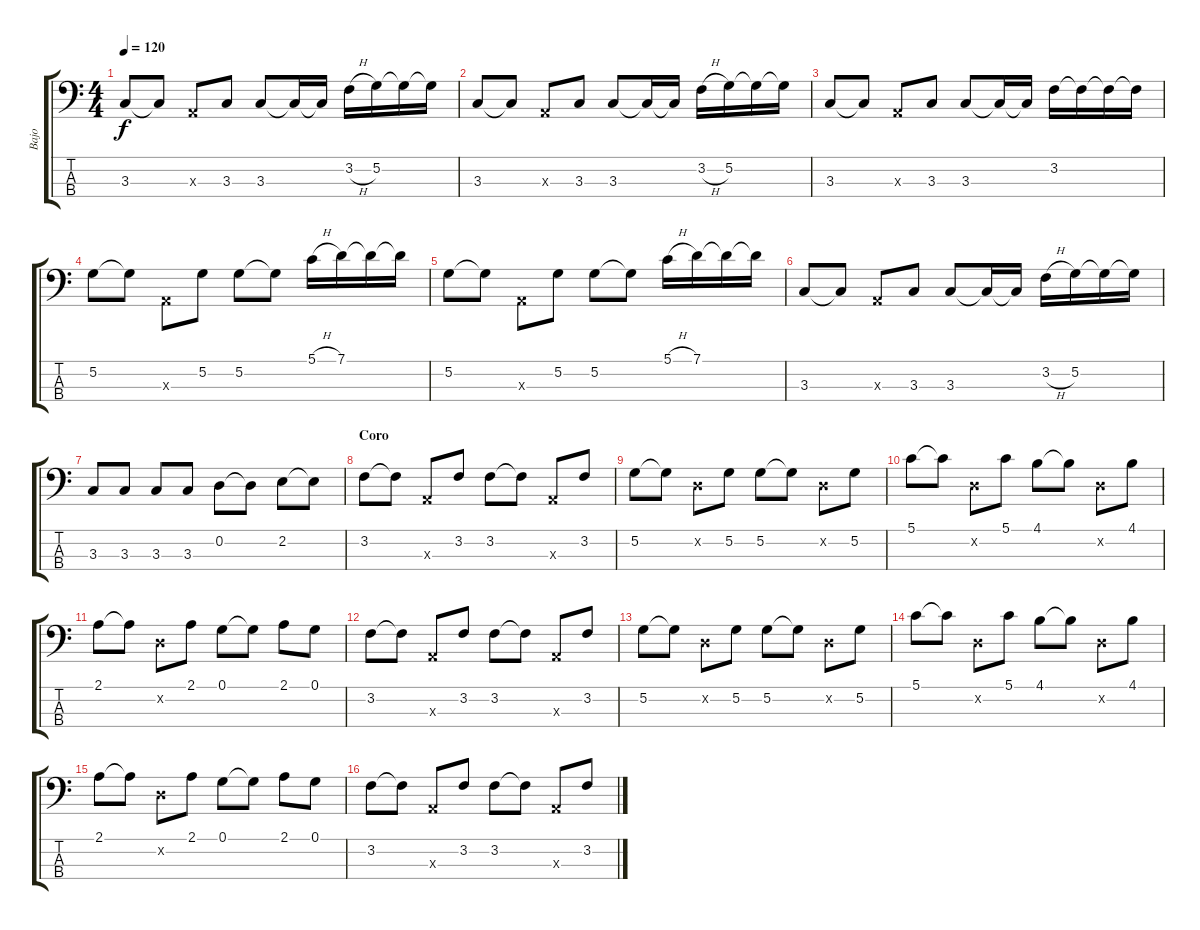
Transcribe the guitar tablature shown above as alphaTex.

\track ("Bajo" "Bajo") {instrument electricbassfinger}
\staff {score tabs}
\tuning (G2 D2 A1 E1) {hide}
\ts (4 4)
\tempo 120
\clef f4
\ks c
3.3.8{dy f} 3.3{t}.8 0.3{x}.8 3.3.8 3.3.8 3.3{t}.16 3.3{t}.16 3.2{h}.16 5.2.16 5.2{t}.16 5.2{t}.16 |
3.3.8 3.3{t}.8 0.3{x}.8 3.3.8 3.3.8 3.3{t}.16 3.3{t}.16 3.2{h}.16 5.2.16 5.2{t}.16 5.2{t}.16 |
3.3.8 3.3{t}.8 0.3{x}.8 3.3.8 3.3.8 3.3{t}.16 3.3{t}.16 3.2.16 3.2{t}.16 3.2{t}.16 3.2{t}.16 |
5.2.8 5.2{t}.8 0.3{x}.8 5.2.8 5.2.8 5.2{t}.8 5.1{h}.16 7.1.16 7.1{t}.16 7.1{t}.16 |
5.2.8 5.2{t}.8 0.3{x}.8 5.2.8 5.2.8 5.2{t}.8 5.1{h}.16 7.1.16 7.1{t}.16 7.1{t}.16 |
3.3.8 3.3{t}.8 0.3{x}.8 3.3.8 3.3.8 3.3{t}.16 3.3{t}.16 3.2{h}.16 5.2.16 5.2{t}.16 5.2{t}.16 |
3.3.8 3.3.8 3.3.8 3.3.8 0.2.8 0.2{t}.8 2.2.8 2.2{t}.8 |
\section ("" "Coro")
3.2.8 3.2{t}.8 0.3{x}.8 3.2.8 3.2.8 3.2{t}.8 0.3{x}.8 3.2.8 |
5.2.8 5.2{t}.8 0.2{x}.8 5.2.8 5.2.8 5.2{t}.8 0.2{x}.8 5.2.8 |
5.1.8 5.1{t}.8 0.2{x}.8 5.1.8 4.1.8 4.1{t}.8 0.2{x}.8 4.1.8 |
2.1.8 2.1{t}.8 0.2{x}.8 2.1.8 0.1.8 0.1{t}.8 2.1.8 0.1.8 |
3.2.8 3.2{t}.8 0.3{x}.8 3.2.8 3.2.8 3.2{t}.8 0.3{x}.8 3.2.8 |
5.2.8 5.2{t}.8 0.2{x}.8 5.2.8 5.2.8 5.2{t}.8 0.2{x}.8 5.2.8 |
5.1.8 5.1{t}.8 0.2{x}.8 5.1.8 4.1.8 4.1{t}.8 0.2{x}.8 4.1.8 |
2.1.8 2.1{t}.8 0.2{x}.8 2.1.8 0.1.8 0.1{t}.8 2.1.8 0.1.8 |
3.2.8 3.2{t}.8 0.3{x}.8 3.2.8 3.2.8 3.2{t}.8 0.3{x}.8 3.2.8
